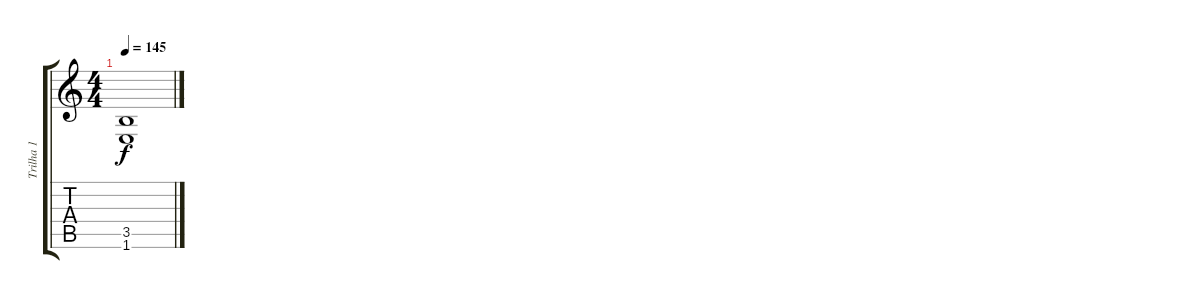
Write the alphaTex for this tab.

\track ("Trilha 1" "Trilha 1") {instrument distortionguitar}
\staff {score tabs}
\tuning (Eb4 Bb3 Gb3 Db3 Ab2 Eb2) {hide}
\ts (4 4)
\tempo 145
\clef g2
\ks c
(3.5{t} 1.6{t}).1{dy f}
